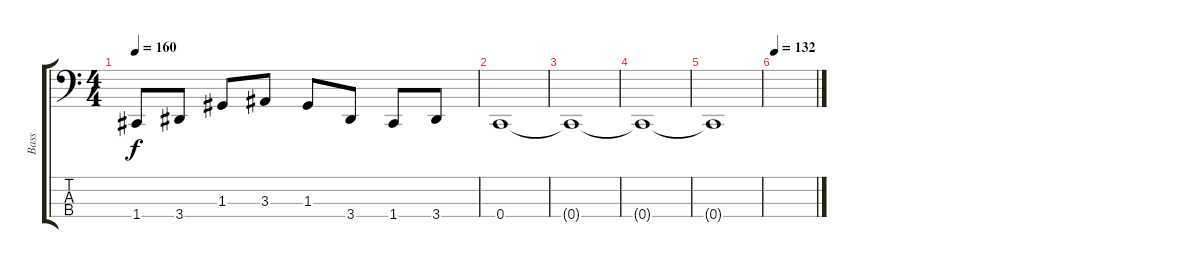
\track ("Bass" "Bass") {instrument electricbassfinger}
\staff {score tabs}
\tuning (F2 C2 G1 C1) {hide}
\ts (4 4)
\tempo 160
\clef f4
\ks c
1.4.8{dy f} 3.4.8 1.3.8 3.3.8 1.3.8 3.4.8 1.4.8 3.4.8 |
0.4.1 |
0.4{t}.1 |
0.4{t}.1 |
0.4{t}.1 |
\tempo 132
